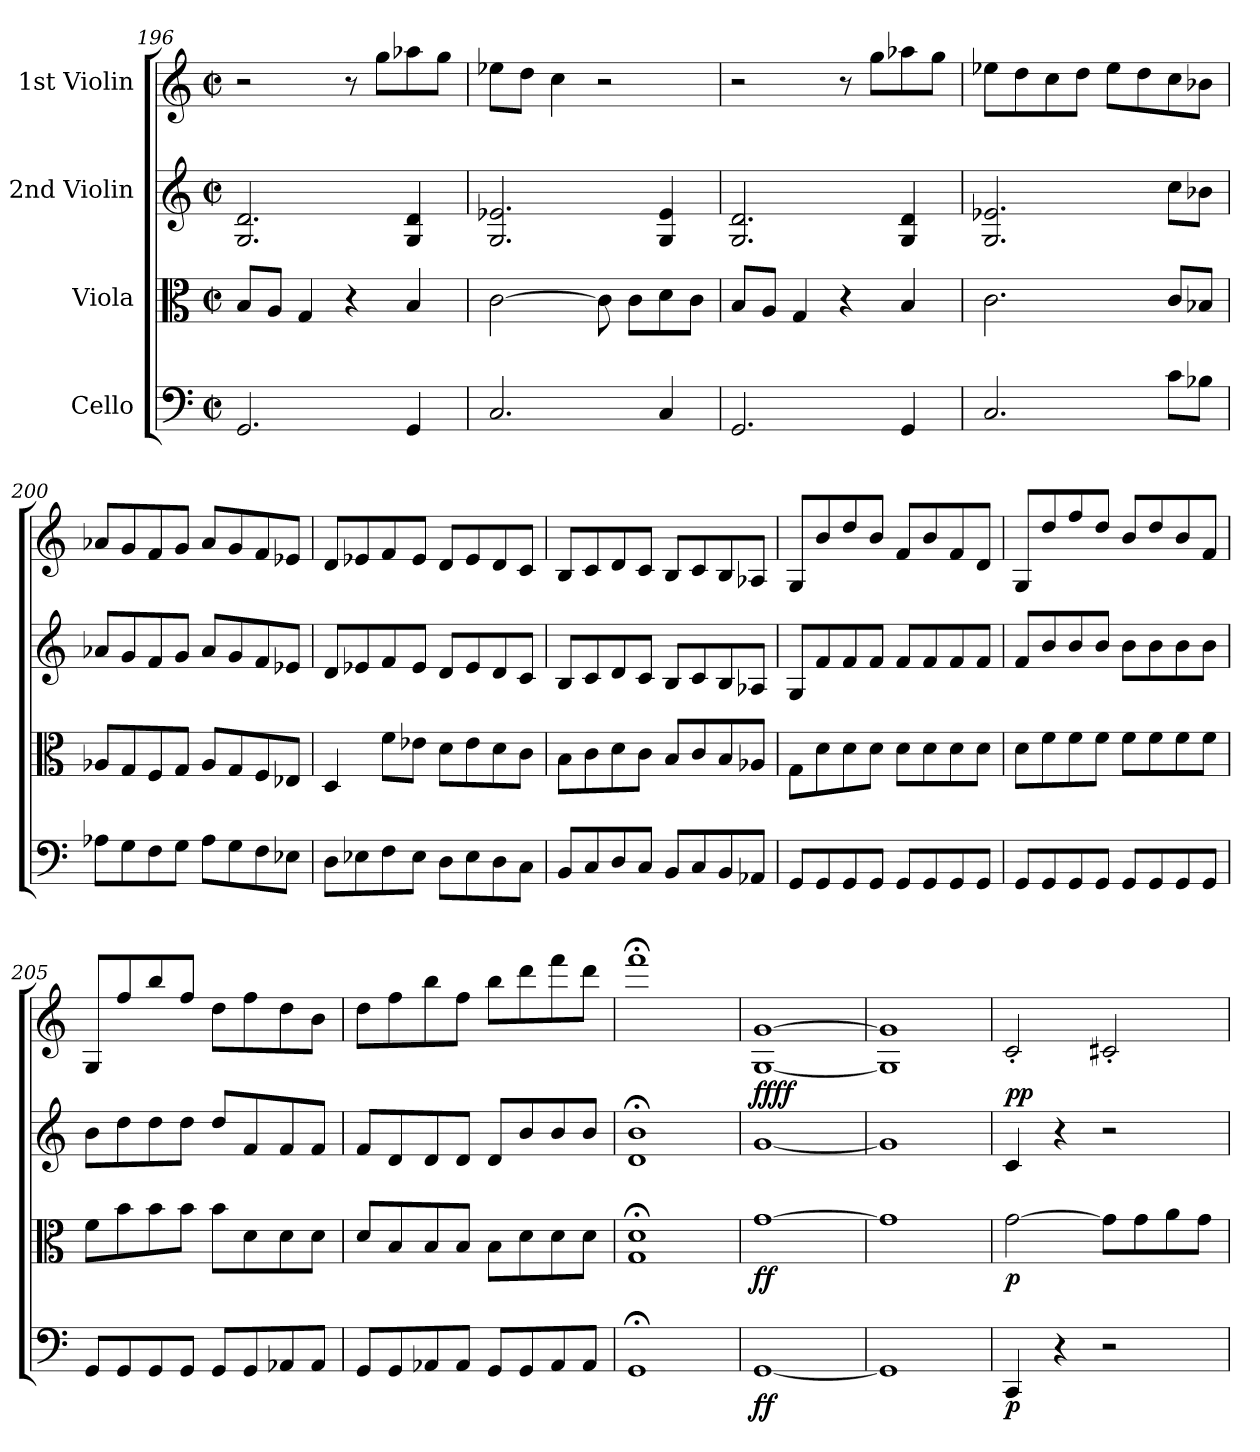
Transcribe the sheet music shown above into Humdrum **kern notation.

**kern	**dynam	**kern	**dynam	**kern	**dynam	**kern
*part4	*part4	*part3	*part3	*part2	*part2	*part1
*staff4	*staff4	*staff3	*staff3	*staff2	*staff2	*staff1
*I"Cello	*	*I"Viola	*	*I"2nd Violin	*	*I"1st Violin
*clefF4	*	*clefC3	*	*clefG2	*	*clefG2
*k[]	*	*k[]	*	*k[]	*	*k[]
*M2/2	*	*M2/2	*	*M2/2	*	*M2/2
*met(c|)	*	*met(c|)	*	*met(c|)	*	*met(c|)
=196	=196	=196	=196	=196	=196	=196
2.GG/	.	8B/L	.	2.G/ 2.d/	.	2r
.	.	8A/J	.	.	.	.
.	.	4G/	.	.	.	.
.	.	4r	.	.	.	8r
.	.	.	.	.	.	8gg\L
4GG/	.	4B/	.	4G/ 4d/	.	8aa-X\
.	.	.	.	.	.	8gg\J
=197	=197	=197	=197	=197	=197	=197
2.C/	.	[2c\	.	2.G/ 2.e-X/	.	8ee-X\L
.	.	.	.	.	.	8dd\J
.	.	.	.	.	.	4cc\
.	.	8c\]	.	.	.	2r
.	.	8c\L	.	.	.	.
4C/	.	8d\	.	4G/ 4e-/	.	.
.	.	8c\J	.	.	.	.
=198	=198	=198	=198	=198	=198	=198
2.GG/	.	8B/L	.	2.G/ 2.d/	.	2r
.	.	8A/J	.	.	.	.
.	.	4G/	.	.	.	.
.	.	4r	.	.	.	8r
.	.	.	.	.	.	8gg\L
4GG/	.	4B/	.	4G/ 4d/	.	8aa-X\
.	.	.	.	.	.	8gg\J
=199	=199	=199	=199	=199	=199	=199
2.C/	.	2.c\	.	2.G/ 2.e-X/	.	8ee-X\L
.	.	.	.	.	.	8dd\
.	.	.	.	.	.	8cc\
.	.	.	.	.	.	8dd\J
.	.	.	.	.	.	8ee-\L
.	.	.	.	.	.	8dd\
8c\L	.	8c/L	.	8cc\L	.	8cc\
8B-X\J	.	8B-X/J	.	8b-X\J	.	8b-X\J
=200	=200	=200	=200	=200	=200	=200
8A-X\L	.	8A-X/L	.	8a-X/L	.	8a-X/L
8G\	.	8G/	.	8g/	.	8g/
8F\	.	8F/	.	8f/	.	8f/
8G\J	.	8G/J	.	8g/J	.	8g/J
8A-\L	.	8A-/L	.	8a-/L	.	8a-/L
8G\	.	8G/	.	8g/	.	8g/
8F\	.	8F/	.	8f/	.	8f/
8E-X\J	.	8E-X/J	.	8e-X/J	.	8e-X/J
=201	=201	=201	=201	=201	=201	=201
8D\L	.	4D/	.	8d/L	.	8d/L
8E-X\	.	.	.	8e-X/	.	8e-X/
8F\	.	8f\L	.	8f/	.	8f/
8E-\J	.	8e-X\J	.	8e-/J	.	8e-/J
8D\L	.	8d\L	.	8d/L	.	8d/L
8E-\	.	8e-\	.	8e-/	.	8e-/
8D\	.	8d\	.	8d/	.	8d/
8C\J	.	8c\J	.	8c/J	.	8c/J
=202	=202	=202	=202	=202	=202	=202
8BB/L	.	8B\L	.	8B/L	.	8B/L
8C/	.	8c\	.	8c/	.	8c/
8D/	.	8d\	.	8d/	.	8d/
8C/J	.	8c\J	.	8c/J	.	8c/J
8BB/L	.	8B/L	.	8B/L	.	8B/L
8C/	.	8c/	.	8c/	.	8c/
8BB/	.	8B/	.	8B/	.	8B/
8AA-X/J	.	8A-X/J	.	8A-X/J	.	8A-X/J
=203	=203	=203	=203	=203	=203	=203
8GG/L	.	8G\L	.	8G/L	.	8G/L
8GG/	.	8d\	.	8f/	.	8b/
8GG/	.	8d\	.	8f/	.	8dd/
8GG/J	.	8d\J	.	8f/J	.	8b/J
8GG/L	.	8d\L	.	8f/L	.	8f/L
8GG/	.	8d\	.	8f/	.	8b/
8GG/	.	8d\	.	8f/	.	8f/
8GG/J	.	8d\J	.	8f/J	.	8d/J
=204	=204	=204	=204	=204	=204	=204
8GG/L	.	8d\L	.	8f/L	.	8G/L
8GG/	.	8f\	.	8b/	.	8dd/
8GG/	.	8f\	.	8b/	.	8ff/
8GG/J	.	8f\J	.	8b/J	.	8dd/J
8GG/L	.	8f\L	.	8b\L	.	8b/L
8GG/	.	8f\	.	8b\	.	8dd/
8GG/	.	8f\	.	8b\	.	8b/
8GG/J	.	8f\J	.	8b\J	.	8f/J
=205	=205	=205	=205	=205	=205	=205
8GG/L	.	8f\L	.	8b\L	.	8G/L
8GG/	.	8b\	.	8dd\	.	8ff/
8GG/	.	8b\	.	8dd\	.	8bb/
8GG/J	.	8b\J	.	8dd\J	.	8ff/J
8GG/L	.	8b\L	.	8dd/L	.	8dd\L
8GG/	.	8d\	.	8f/	.	8ff\
8AA-X/	.	8d\	.	8f/	.	8dd\
8AA-/J	.	8d\J	.	8f/J	.	8b\J
=206	=206	=206	=206	=206	=206	=206
8GG/L	.	8d/L	.	8f/L	.	8dd\L
8GG/	.	8B/	.	8d/	.	8ff\
8AA-X/	.	8B/	.	8d/	.	8bb\
8AA-/J	.	8B/J	.	8d/J	.	8ff\J
8GG/L	.	8B\L	.	8d/L	.	8bb\L
8GG/	.	8d\	.	8b/	.	8ddd\
8AA-/	.	8d\	.	8b/	.	8fff\
8AA-/J	.	8d\J	.	8b/J	.	8ddd\J
=207	=207	=207	=207	=207	=207	=207
1GG;<	.	1G;< 1d;<	.	1d;< 1b;<	.	1fff;<
=208	=208	=208	=208	=208	=208	=208
!	!LO:DY:b	!	!LO:DY:b	!	!LO:DY:a	!
!	!	!	!	!	!LO:DY:n=1:b	!
[1GG	ff	[1g	ff	[1g	ff ff	[1G [1g
=209	=209	=209	=209	=209	=209	=209
1GG]	.	1g]	.	1g]	.	1G] 1g]
=210	=210	=210	=210	=210	=210	=210
!	!LO:DY:b	!	!LO:DY:b	!	!LO:DY:b	!
!	!	!	!	!	!LO:DY:n=1:a	!
4CC/	p	[2g\	p	4c/	p p	2c'/
4r	.	.	.	4r	.	.
2r	.	8g\L]	.	2r	.	2c#X'/
.	.	8g\	.	.	.	.
.	.	8a\	.	.	.	.
.	.	8g\J	.	.	.	.
=	=	=	=	=	=	=
*-	*-	*-	*-	*-	*-	*-
